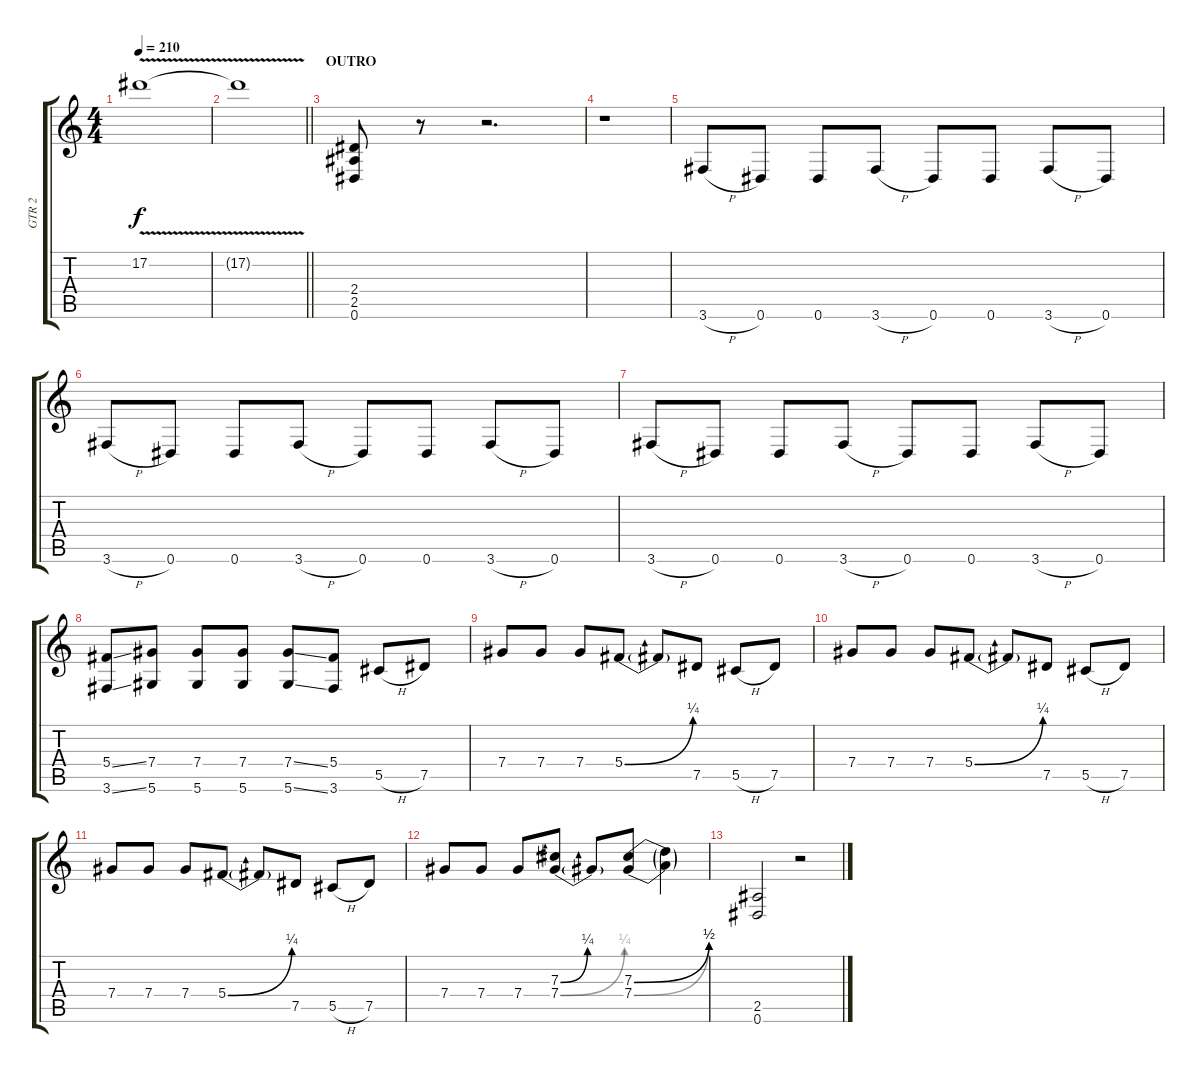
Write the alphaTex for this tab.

\track ("GTR 2" "GTR 2") {instrument distortionguitar}
\staff {score tabs}
\tuning (Eb4 Bb3 Gb3 Db3 Ab2 Eb2) {hide}
\ts (4 4)
\tempo 210
\clef g2
\ks c
17.2{v}.1{dy f} |
\barLineRight lightlight
17.2{t}.1 |
\section ("" "OUTRO")
(2.4 2.5 0.6).8{instrument distortionguitar} r.8 r.2{d} |
r.1 |
3.6{h}.8 0.6.8 0.6.8 3.6{h}.8 0.6.8 0.6.8 3.6{h}.8 0.6.8 |
3.6{h}.8 0.6.8 0.6.8 3.6{h}.8 0.6.8 0.6.8 3.6{h}.8 0.6.8 |
3.6{h}.8 0.6.8 0.6.8 3.6{h}.8 0.6.8 0.6.8 3.6{h}.8 0.6.8 |
(5.4{ss} 3.6{ss}).8 (7.4 5.6).8 (7.4 5.6).8 (7.4 5.6).8 (7.4{ss} 5.6{ss}).8 (5.4 3.6).8 5.5{h}.8 7.5.8 |
7.4.8 7.4.8 7.4.8 5.4{be (bend 0 0 60 1)}.8 5.4{t}.8 7.5.8 5.5{h}.8 7.5.8 |
7.4.8 7.4.8 7.4.8 5.4{be (bend 0 0 60 1)}.8 5.4{t}.8 7.5.8 5.5{h}.8 7.5.8 |
7.4.8 7.4.8 7.4.8 5.4{be (bend 0 0 60 1)}.8 5.4{t}.8 7.5.8 5.5{h}.8 7.5.8 |
7.4.8 7.4.8 7.4.8 (7.3{be (bend 0 0 60 1)} 7.4{be (bend 0 0 60 1)}).8 7.4{t}.8 (7.3{be (bend 0 0 60 2)} 7.4{be (bend 0 0 60 2)}).8 (7.3{t} 7.4{t}).4 |
(2.5 0.6).2 r.2
